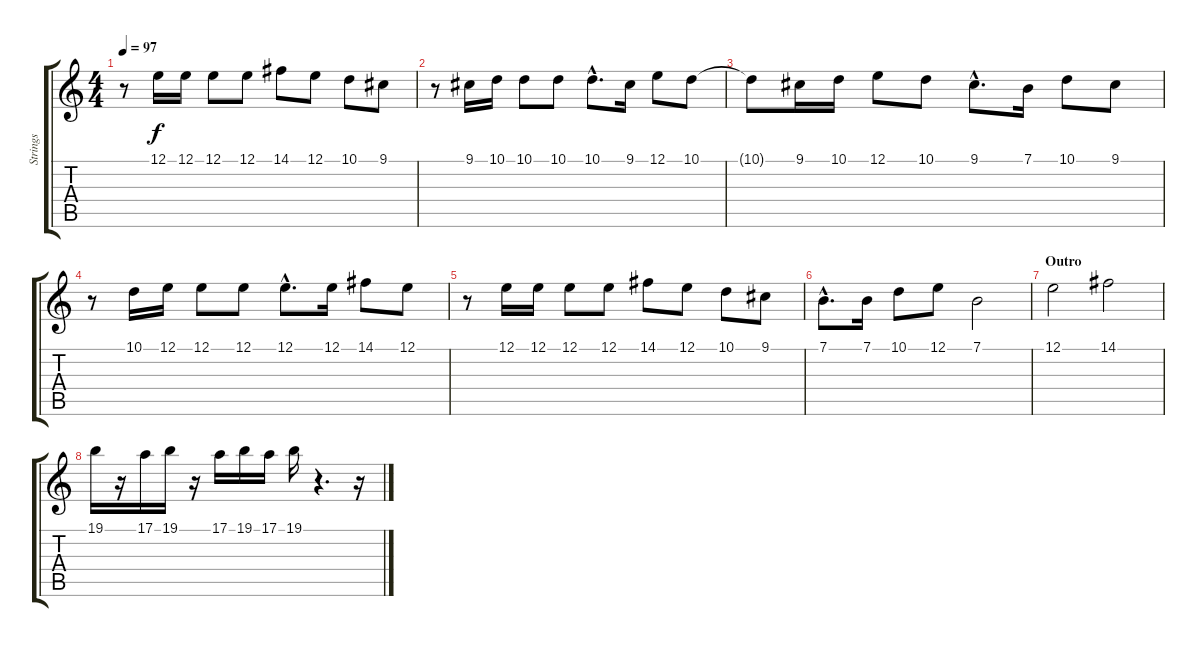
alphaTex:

\track ("Strings" "Strings") {instrument stringensemble1}
\staff {score tabs}
\tuning (E4 B3 G3 D3 A2 E2) {hide}
\ts (4 4)
\tempo 97
\clef g2
\ks c
r.8{dy f} 12.1.16 12.1.16 12.1.8 12.1.8 14.1.8 12.1.8 10.1.8 9.1.8 |
r.8 9.1.16 10.1.16 10.1.8 10.1.8 10.1{hac}.8{d} 9.1.16 12.1.8 10.1.8 |
10.1{t}.8 9.1.16 10.1.16 12.1.8 10.1.8 9.1{hac}.8{d} 7.1.16 10.1.8 9.1.8 |
r.8 10.1.16 12.1.16 12.1.8 12.1.8 12.1{hac}.8{d} 12.1.16 14.1.8 12.1.8 |
r.8 12.1.16 12.1.16 12.1.8 12.1.8 14.1.8 12.1.8 10.1.8 9.1.8 |
7.1{hac}.8{d} 7.1.16 10.1.8 12.1.8 7.1.2 |
\section ("" "Outro")
12.1.2 14.1.2 |
19.1.16 r.16 17.1.16 19.1.16 r.16 17.1.16 19.1.16 17.1.16 19.1.16 r.4{d} r.16
